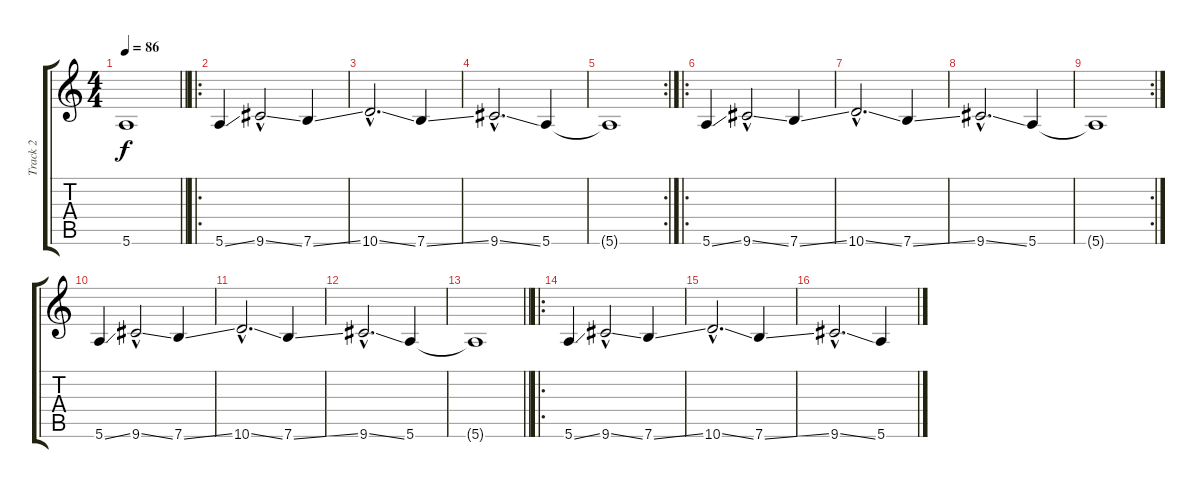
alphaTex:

\track ("Track 2" "Track 2") {instrument overdrivenguitar}
\staff {score tabs}
\tuning (E4 B3 G3 D3 A2 E2) {hide}
\ts (4 4)
\tempo 86
\clef g2
\barLineRight lightlight
\ks c
5.6{t}.1{dy f} |
\ro
5.6{ss}.4 9.6{ss hac}.2 7.6{ss}.4 |
10.6{ss hac}.2{d} 7.6{ss}.4 |
9.6{ss hac}.2{d} 5.6.4 |
\rc 2
5.6{t}.1 |
\ro
5.6{ss}.4 9.6{ss hac}.2 7.6{ss}.4 |
10.6{ss hac}.2{d} 7.6{ss}.4 |
9.6{ss hac}.2{d} 5.6.4 |
\rc 2
5.6{t}.1 |
5.6{ss}.4 9.6{ss hac}.2 7.6{ss}.4 |
10.6{ss hac}.2{d} 7.6{ss}.4 |
9.6{ss hac}.2{d} 5.6.4 |
\barLineRight lightlight
5.6{t}.1 |
\ro
5.6{ss}.4 9.6{ss hac}.2 7.6{ss}.4 |
10.6{ss hac}.2{d} 7.6{ss}.4 |
9.6{ss hac}.2{d} 5.6.4
